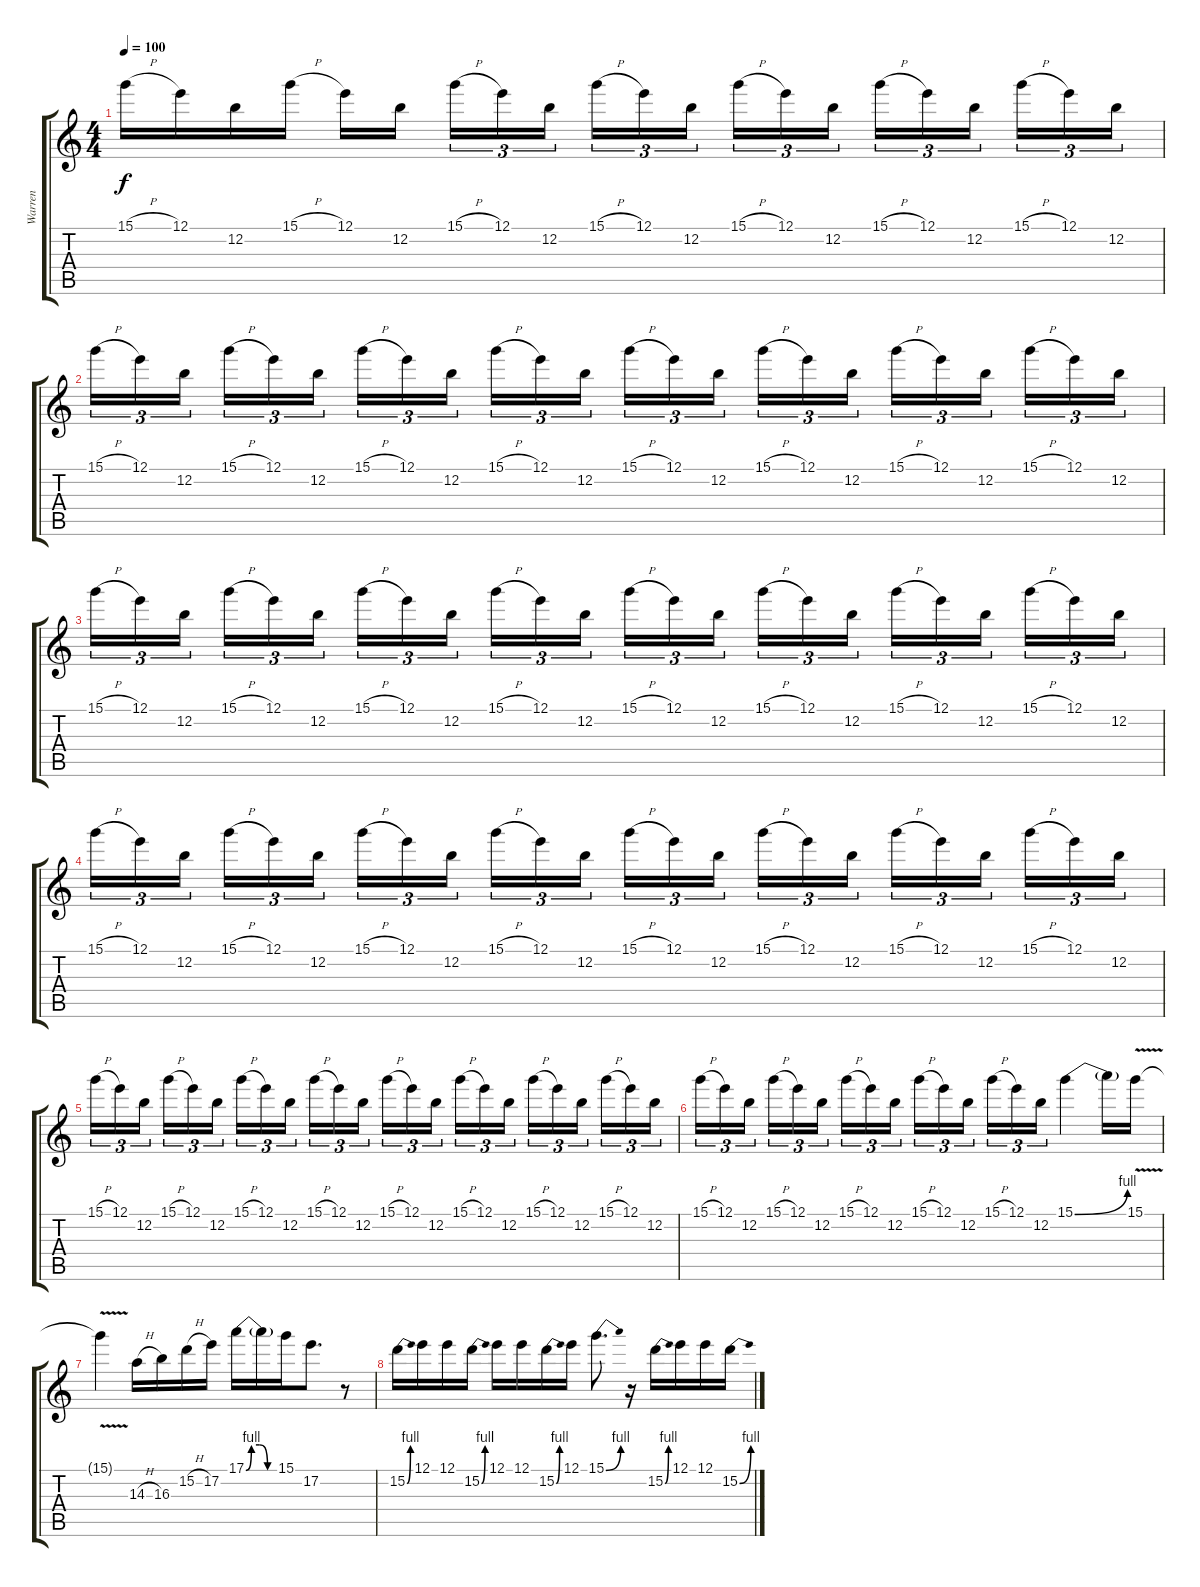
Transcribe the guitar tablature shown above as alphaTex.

\track ("Warren" "Warren") {instrument overdrivenguitar}
\staff {score tabs}
\tuning (E4 B3 G3 D3 A2 E2) {hide}
\ts (4 4)
\tempo 100
\clef g2
\ks c
15.1{h}.16{dy f} 12.1.16 12.2.16 15.1{h}.16 12.1.16 12.2.16{beam splitsecondary} 15.1{h}.16{tu (3 2)} 12.1.16{tu (3 2)} 12.2.16{tu (3 2)} 15.1{h}.16{tu (3 2)} 12.1.16{tu (3 2)} 12.2.16{tu (3 2) beam splitsecondary} 15.1{h}.16{tu (3 2)} 12.1.16{tu (3 2)} 12.2.16{tu (3 2)} 15.1{h}.16{tu (3 2)} 12.1.16{tu (3 2)} 12.2.16{tu (3 2) beam splitsecondary} 15.1{h}.16{tu (3 2)} 12.1.16{tu (3 2)} 12.2.16{tu (3 2)} |
15.1{h}.16{tu (3 2)} 12.1.16{tu (3 2)} 12.2.16{tu (3 2) beam splitsecondary} 15.1{h}.16{tu (3 2)} 12.1.16{tu (3 2)} 12.2.16{tu (3 2)} 15.1{h}.16{tu (3 2)} 12.1.16{tu (3 2)} 12.2.16{tu (3 2) beam splitsecondary} 15.1{h}.16{tu (3 2)} 12.1.16{tu (3 2)} 12.2.16{tu (3 2)} 15.1{h}.16{tu (3 2)} 12.1.16{tu (3 2)} 12.2.16{tu (3 2) beam splitsecondary} 15.1{h}.16{tu (3 2)} 12.1.16{tu (3 2)} 12.2.16{tu (3 2)} 15.1{h}.16{tu (3 2)} 12.1.16{tu (3 2)} 12.2.16{tu (3 2) beam splitsecondary} 15.1{h}.16{tu (3 2)} 12.1.16{tu (3 2)} 12.2.16{tu (3 2)} |
15.1{h}.16{tu (3 2)} 12.1.16{tu (3 2)} 12.2.16{tu (3 2) beam splitsecondary} 15.1{h}.16{tu (3 2)} 12.1.16{tu (3 2)} 12.2.16{tu (3 2)} 15.1{h}.16{tu (3 2)} 12.1.16{tu (3 2)} 12.2.16{tu (3 2) beam splitsecondary} 15.1{h}.16{tu (3 2)} 12.1.16{tu (3 2)} 12.2.16{tu (3 2)} 15.1{h}.16{tu (3 2)} 12.1.16{tu (3 2)} 12.2.16{tu (3 2) beam splitsecondary} 15.1{h}.16{tu (3 2)} 12.1.16{tu (3 2)} 12.2.16{tu (3 2)} 15.1{h}.16{tu (3 2)} 12.1.16{tu (3 2)} 12.2.16{tu (3 2) beam splitsecondary} 15.1{h}.16{tu (3 2)} 12.1.16{tu (3 2)} 12.2.16{tu (3 2)} |
15.1{h}.16{tu (3 2)} 12.1.16{tu (3 2)} 12.2.16{tu (3 2) beam splitsecondary} 15.1{h}.16{tu (3 2)} 12.1.16{tu (3 2)} 12.2.16{tu (3 2)} 15.1{h}.16{tu (3 2)} 12.1.16{tu (3 2)} 12.2.16{tu (3 2) beam splitsecondary} 15.1{h}.16{tu (3 2)} 12.1.16{tu (3 2)} 12.2.16{tu (3 2)} 15.1{h}.16{tu (3 2)} 12.1.16{tu (3 2)} 12.2.16{tu (3 2) beam splitsecondary} 15.1{h}.16{tu (3 2)} 12.1.16{tu (3 2)} 12.2.16{tu (3 2)} 15.1{h}.16{tu (3 2)} 12.1.16{tu (3 2)} 12.2.16{tu (3 2) beam splitsecondary} 15.1{h}.16{tu (3 2)} 12.1.16{tu (3 2)} 12.2.16{tu (3 2)} |
15.1{h}.16{tu (3 2)} 12.1.16{tu (3 2)} 12.2.16{tu (3 2) beam splitsecondary} 15.1{h}.16{tu (3 2)} 12.1.16{tu (3 2)} 12.2.16{tu (3 2)} 15.1{h}.16{tu (3 2)} 12.1.16{tu (3 2)} 12.2.16{tu (3 2) beam splitsecondary} 15.1{h}.16{tu (3 2)} 12.1.16{tu (3 2)} 12.2.16{tu (3 2)} 15.1{h}.16{tu (3 2)} 12.1.16{tu (3 2)} 12.2.16{tu (3 2) beam splitsecondary} 15.1{h}.16{tu (3 2)} 12.1.16{tu (3 2)} 12.2.16{tu (3 2)} 15.1{h}.16{tu (3 2)} 12.1.16{tu (3 2)} 12.2.16{tu (3 2) beam splitsecondary} 15.1{h}.16{tu (3 2)} 12.1.16{tu (3 2)} 12.2.16{tu (3 2)} |
15.1{h}.16{tu (3 2)} 12.1.16{tu (3 2)} 12.2.16{tu (3 2) beam splitsecondary} 15.1{h}.16{tu (3 2)} 12.1.16{tu (3 2)} 12.2.16{tu (3 2)} 15.1{h}.16{tu (3 2)} 12.1.16{tu (3 2)} 12.2.16{tu (3 2) beam splitsecondary} 15.1{h}.16{tu (3 2)} 12.1.16{tu (3 2)} 12.2.16{tu (3 2)} 15.1{h}.16{tu (3 2)} 12.1.16{tu (3 2)} 12.2.16{tu (3 2)} 15.1{be (bend 0 0 60 4)}.4 15.1{t}.16 15.1{v}.16 |
15.1{v t}.4 14.3{h}.16 16.3.16 15.2{h}.16 17.2.16 17.1{be (custom 0 0 10 4 25 4 40 0 60 0)}.16 17.1{t}.16 15.1.16 17.2.8{d} r.8 |
15.2{be (bend 0 0 60 4)}.16 12.1.16 12.1.16 15.2{be (bend 0 0 60 4)}.16 12.1.16 12.1.16 15.2{be (bend 0 0 60 4)}.16 12.1.16 15.1{be (bend 0 0 60 4)}.8{d} r.16 15.2{be (bend 0 0 60 4)}.16 12.1.16 12.1.16 15.2{be (bend 0 0 60 4)}.16
